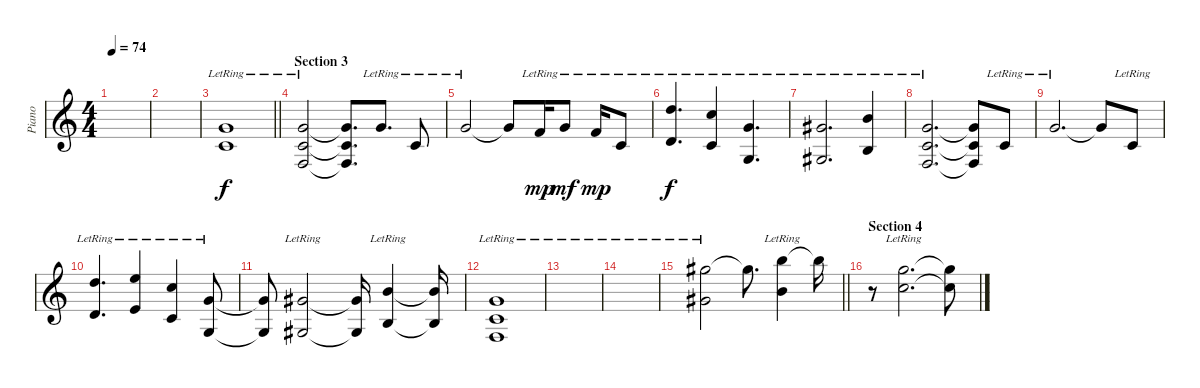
\track ("Piano" "Piano") {instrument acousticgrandpiano}
\staff {score}
\tuning (E4 B3 G3 D3 A2 E2 B1) {hide}
\ts (4 4)
\tempo 74
\clef g2
\ks c
|
|
\barLineRight lightlight
(8.2{lr} 10.4{lr}).1{bd 240} |
\section ("" "Section 3")
(8.2{lr} 10.4{lr} 8.5{lr}).2{bd 120} (8.2{t} 10.4{t} 8.5{t}).8{d} 8.2{lr}.8{d} 10.4{lr}.8 |
8.2{lr}.2 8.2{t}.8 10.3{lr}.16{dy mp} 8.2{lr}.8{dy mf} 10.3{lr}.16{dy mp} 10.4{lr}.8 |
(15.2{lr} 12.4{lr}).4{d dy f} (13.2{lr} 10.4{lr}).4 (12.3{lr} 10.5{lr}).4{d} |
(13.3{lr} 11.5{lr}).2{d} (12.2{lr} 9.4{lr}).4 |
(8.2{lr} 5.3{lr} 3.4{lr}).2{d bd 240} (8.2{t} 5.3{t} 3.4{t}).8 5.3{lr}.8 |
8.2{lr}.2{d} 8.2{t}.8 5.3{lr}.8 |
(10.1{lr} 7.3{lr}).4{d} (12.1{lr} 9.3{lr}).4 (8.1{lr} 5.3{lr}).4 (8.2{lr} 5.4{lr}).8 |
(8.2{t} 5.4{t}).8 (9.2{lr} 6.4{lr}).2 (9.2{t} 6.4{t}).16 (12.2{lr} 9.4{lr}).4 (12.2{t} 9.4{t}).16 |
(8.2{lr} 5.3{lr} 3.4{lr}).1{bd 120} |
|
|
\barLineRight lightlight
(16.1{lr} 13.3{lr}).2{bd 120} 16.1{t}.8{d} (19.1{lr} 16.3{lr}).4{bd 120} 19.1{t}.16 |
\section ("" "Section 4")
r.8 (15.1{lr} 13.2{lr}).2{d} (15.1{t} 13.2{t}).8
